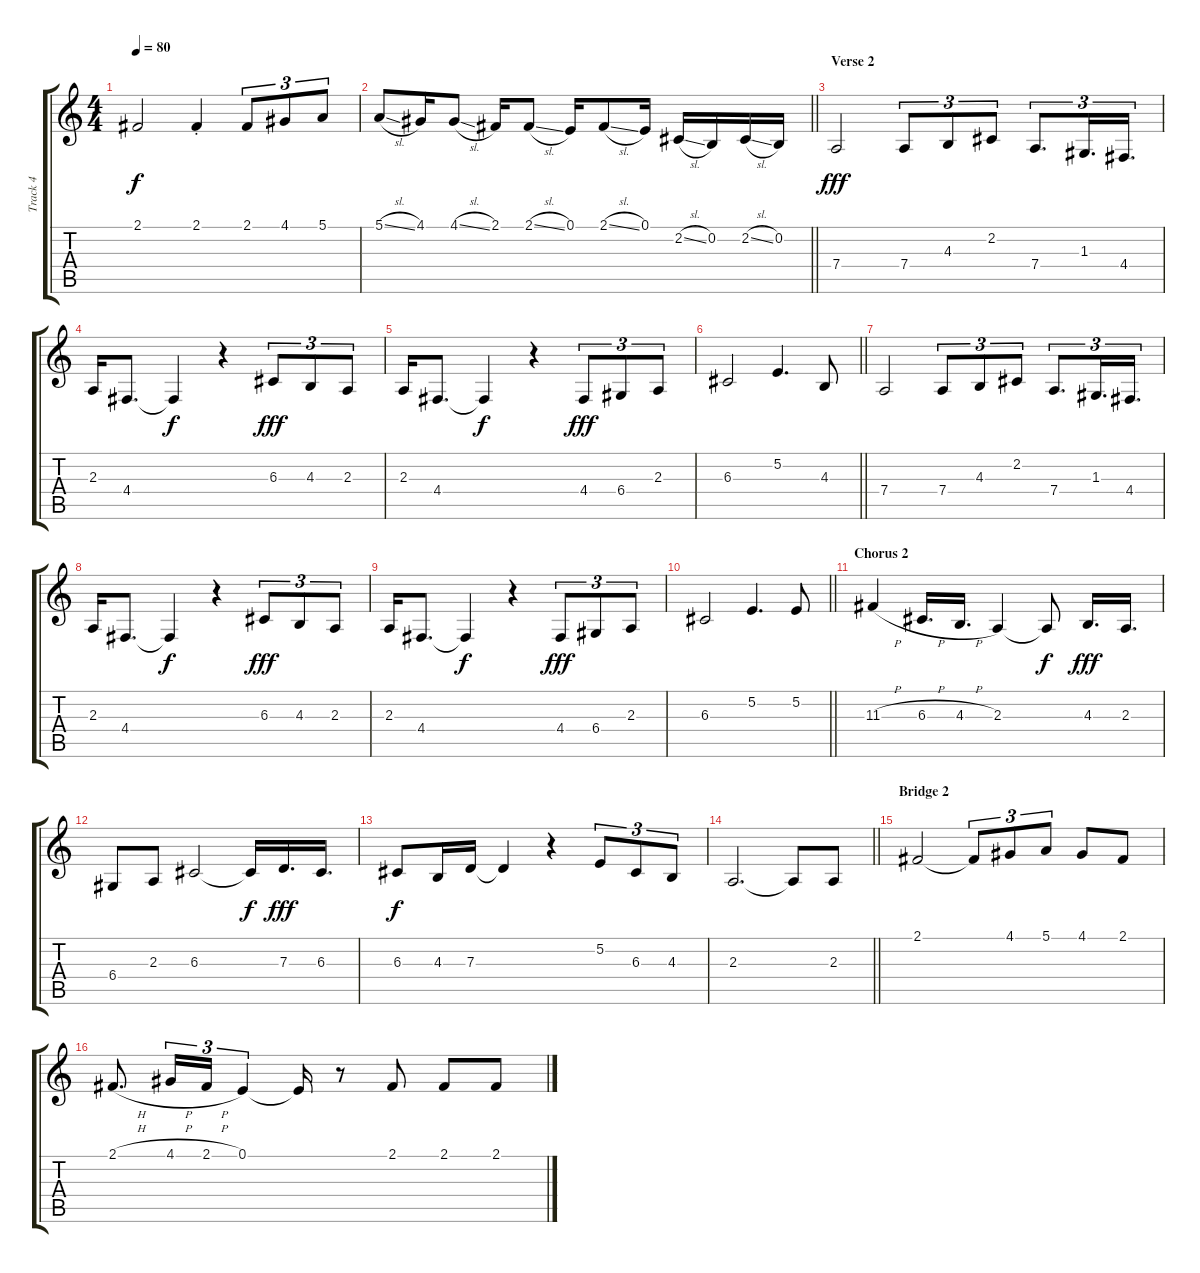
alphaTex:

\track ("Track 4" "Track 4") {instrument altosax}
\staff {score tabs}
\tuning (E4 B3 G3 D3 A2 E2) {hide}
\ts (4 4)
\tempo 80
\clef g2
\ks c
2.1.2{dy f} 2.1{st}.4 2.1.8{tu (3 2)} 4.1.8{tu (3 2)} 5.1.8{tu (3 2)} |
\barLineRight lightlight
5.1{sl}.8 4.1.16 4.1{sl}.8 2.1.16 2.1{sl}.8 0.1.16 2.1{sl}.8 0.1.16 2.2{sl}.16 0.2.16 2.2{sl}.16 0.2.16 |
\section ("" "Verse 2")
7.4.2{dy fff} 7.4.8{tu (3 2)} 4.3.8{tu (3 2)} 2.2.8{tu (3 2)} 7.4.8{d tu (3 2)} 1.3.16{d tu (3 2)} 4.4.16{d tu (3 2)} |
2.3.16 4.4.8{d} 4.4{t}.4{dy f} r.4 6.3.8{tu (3 2) dy fff} 4.3.8{tu (3 2)} 2.3.8{tu (3 2)} |
2.3.16 4.4.8{d} 4.4{t}.4{dy f} r.4 4.4.8{tu (3 2) dy fff} 6.4.8{tu (3 2)} 2.3.8{tu (3 2)} |
\barLineRight lightlight
6.3.2 5.2.4{d} 4.3.8 |
7.4.2 7.4.8{tu (3 2)} 4.3.8{tu (3 2)} 2.2.8{tu (3 2)} 7.4.8{d tu (3 2)} 1.3.16{d tu (3 2)} 4.4.16{d tu (3 2)} |
2.3.16 4.4.8{d} 4.4{t}.4{dy f} r.4 6.3.8{tu (3 2) dy fff} 4.3.8{tu (3 2)} 2.3.8{tu (3 2)} |
2.3.16 4.4.8{d} 4.4{t}.4{dy f} r.4 4.4.8{tu (3 2) dy fff} 6.4.8{tu (3 2)} 2.3.8{tu (3 2)} |
\barLineRight lightlight
6.3.2 5.2.4{d} 5.2.8 |
\section ("" "Chorus 2")
11.3{h}.4 6.3{h}.16{d} 4.3{h}.16{d} 2.3.4 2.3{t}.8{dy f} 4.3.16{d dy fff} 2.3.16{d} |
6.4.8 2.3.8 6.3.2 6.3{t}.16{dy f} 7.3.16{d dy fff} 6.3.16{d} |
6.3.8{dy f} 4.3.16 7.3.16 7.3{t}.4 r.4 5.2.8{tu (3 2)} 6.3.8{tu (3 2)} 4.3.8{tu (3 2)} |
\barLineRight lightlight
2.3.2{d} 2.3{t}.8 2.3.8 |
\section ("" "Bridge 2")
2.1.2 2.1{t}.8{tu (3 2)} 4.1.8{tu (3 2)} 5.1.8{tu (3 2)} 4.1.8 2.1.8 |
2.1{h}.8{d} 4.1{h}.16{tu (3 2)} 2.1{h}.16{tu (3 2)} 0.1.4{tu (3 2)} 0.1{t}.16 r.8 2.1.8 2.1.8 2.1.8
